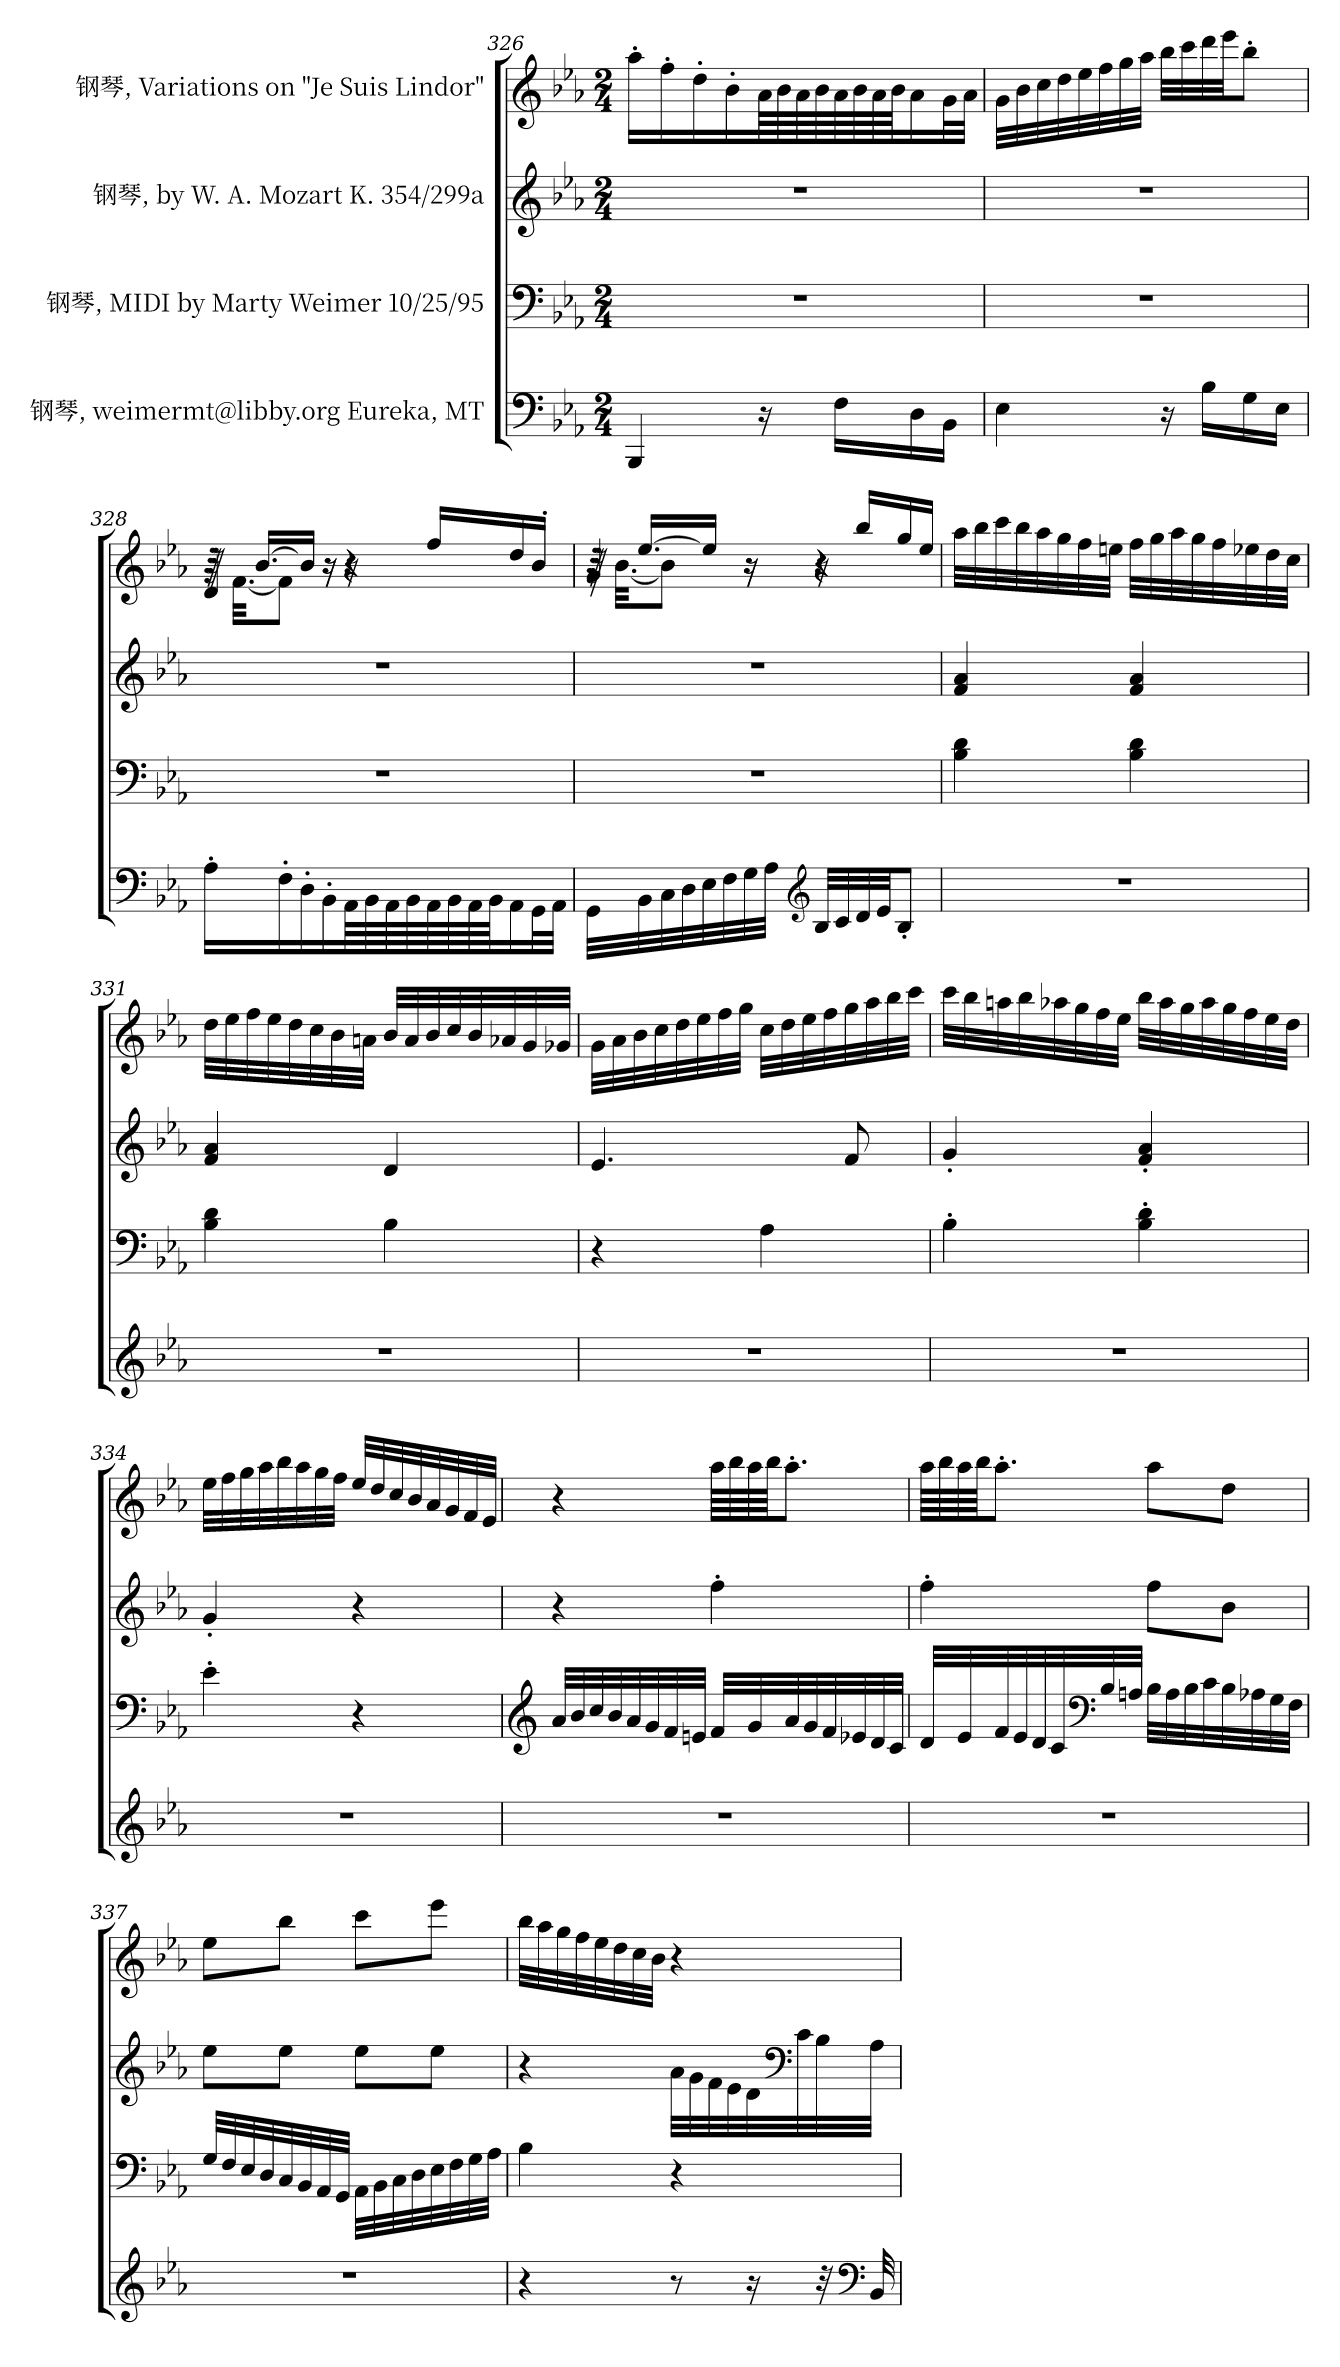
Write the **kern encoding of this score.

**kern	**kern	**kern	**kern
*part4	*part3	*part2	*part1
*staff4	*staff3	*staff2	*staff1
*I"钢琴, weimermt@libby.org  Eureka, MT	*I"钢琴, MIDI by Marty Weimer 10/25/95	*I"钢琴, by W. A. Mozart  K. 354/299a	*I"钢琴, Variations on &quot;Je Suis Lindor&quot;
*clefF4	*clefF4	*clefG2	*clefG2
*k[b-e-a-]	*k[b-e-a-]	*k[b-e-a-]	*k[b-e-a-]
*M2/4	*M2/4	*M2/4	*M2/4
=326	=326	=326	=326
4BBB-/	2r	2r	16aa-'\LL
.	.	.	16ff'\
.	.	.	16dd'\
.	.	.	16b-'\
16r	.	.	64a-\LL
.	.	.	64b-\
.	.	.	64a-\
.	.	.	64b-\
16F\LL	.	.	64a-\
.	.	.	64b-\
.	.	.	64a-\
.	.	.	64b-\JJ
16D\	.	.	16a-\
16BB-\JJ	.	.	32g\L
.	.	.	32a-\JJJ
!!LO:LB:g=z
=327	=327	=327	=327
4E-\	2r	2r	32g\LLL
.	.	.	32b-\
.	.	.	32cc\
.	.	.	32dd\
.	.	.	32ee-\
.	.	.	32ff\
.	.	.	32gg\
.	.	.	32aa-\JJJ
16r	.	.	32bb-\LLL
.	.	.	32ccc\
16B-\LL	.	.	32ddd\
.	.	.	32eee-\JJ
16G\	.	.	8bb-'\J
16E-\JJ	.	.	.
=328	=328	=328	=328
*	*	*	*^
*	*	*	*	*^
16A-'\LL	2r	2r	32r	64r	4d/
.	.	.	.	[32.f\KKL	.
.	.	.	[16.b-/LL	.	.
16F'\	.	.	.	8f\J]	.
16D'\	.	.	16b-/JJ]	.	.
16BB-'\	.	.	16r	16r	.
64AA-\LL	.	.	16r	4r	4r
64BB-\	.	.	.	.	.
64AA-\	.	.	.	.	.
64BB-\	.	.	.	.	.
64AA-\	.	.	16ff/LL	.	.
64BB-\	.	.	.	.	.
64AA-\	.	.	.	.	.
64BB-\JJ	.	.	.	.	.
16AA-\	.	.	16dd/	.	.
32GG\L	.	.	16b-'/JJ	.	.
32AA-\JJJ	.	.	.	.	.
!!LO:PB:g=z	!!	!!
=329	=329	=329	=329	=329	=329
32GG\LLL	2r	2r	32r	64r	4g/
.	.	.	.	[32.b-\KKL	.
32BB-\	.	.	[16.ee-/LL	.	.
32C\	.	.	.	8b-\J]	.
32D\	.	.	.	.	.
32E-\	.	.	16ee-/JJ]	.	.
32F\	.	.	.	.	.
32G\	.	.	16r	16r	.
32A-\JJJ	.	.	.	.	.
*clefG2	*	*	*	*	*
32B-/LLL	.	.	16r	4r	4r
32c/	.	.	.	.	.
32d/	.	.	16bb-/LL	.	.
32e-/JJ	.	.	.	.	.
8B-'/J	.	.	16gg/	.	.
.	.	.	16ee-/JJ	.	.
*	*	*	*v	*v	*v
=330	=330	=330	=330
2r	4B-\ 4d\	4f/ 4a-/	32aa-\LLL
.	.	.	32bb-\
.	.	.	32ccc\
.	.	.	32bb-\
.	.	.	32aa-\
.	.	.	32gg\
.	.	.	32ff\
.	.	.	32een\JJJ
.	4B-\ 4d\	4f/ 4a-/	32ff\LLL
.	.	.	32gg\
.	.	.	32aa-\
.	.	.	32gg\
.	.	.	32ff\
.	.	.	32ee-X\
.	.	.	32dd\
.	.	.	32cc\JJJ
!!LO:LB:g=z
=331	=331	=331	=331
2r	4B-\ 4d\	4f/ 4a-/	32dd\LLL
.	.	.	32ee-\
.	.	.	32ff\
.	.	.	32ee-\
.	.	.	32dd\
.	.	.	32cc\
.	.	.	32b-\
.	.	.	32an\JJJ
.	4B-\	4d/	32b-/LLL
.	.	.	32a/
.	.	.	32b-/
.	.	.	32cc/
.	.	.	32b-/
.	.	.	32a-X/
.	.	.	32g/
.	.	.	32g-X/JJJ
=332	=332	=332	=332
2r	4r	4.e-/	32g\LLL
.	.	.	32a-\
.	.	.	32b-\
.	.	.	32cc\
.	.	.	32dd\
.	.	.	32ee-\
.	.	.	32ff\
.	.	.	32gg\JJJ
.	4A-\	.	32cc\LLL
.	.	.	32dd\
.	.	.	32ee-\
.	.	.	32ff\
.	.	8f/	32gg\
.	.	.	32aa-\
.	.	.	32bb-\
.	.	.	32ccc\JJJ
!!LO:LB:g=z
=333	=333	=333	=333
2r	4B-'\	4g'/	32ccc\LLL
.	.	.	32bb-\
.	.	.	32aan\
.	.	.	32bb-\
.	.	.	32aa-X\
.	.	.	32gg\
.	.	.	32ff\
.	.	.	32ee-\JJJ
.	4B-\' 4d\'	4f/' 4a-/'	32bb-\LLL
.	.	.	32aa-\
.	.	.	32gg\
.	.	.	32aa-\
.	.	.	32gg\
.	.	.	32ff\
.	.	.	32ee-\
.	.	.	32dd\JJJ
=334	=334	=334	=334
2r	4e-'\	4g'/	32ee-\LLL
.	.	.	32ff\
.	.	.	32gg\
.	.	.	32aa-\
.	.	.	32bb-\
.	.	.	32aa-\
.	.	.	32gg\
.	.	.	32ff\JJJ
.	4r	4r	32ee-/LLL
.	.	.	32dd/
.	.	.	32cc/
.	.	.	32b-/
.	.	.	32a-/
.	.	.	32g/
.	.	.	32f/
.	.	.	32e-/JJJ
!!LO:PB:g=z
=335	=335	=335	=335
*	*clefG2	*	*
2r	32a-/LLL	4r	4r
.	32b-/	.	.
.	32cc/	.	.
.	32b-/	.	.
.	32a-/	.	.
.	32g/	.	.
.	32f/	.	.
.	32en/JJJ	.	.
.	32f/LLL	4ff'\	64aa-\LLLL
.	.	.	64bb-\
.	32g/	.	64aa-\
.	.	.	64bb-\JJJ
.	32a-/	.	8.aa-'\J
.	32g/	.	.
.	32f/	.	.
.	32e-X/	.	.
.	32d/	.	.
.	32c/JJJ	.	.
=336	=336	=336	=336
2r	32d/LLL	4ff'\	64aa-\LLLL
.	.	.	64bb-\
.	32e-/	.	64aa-\
.	.	.	64bb-\JJJ
.	32f/	.	8.aa-'\J
.	32e-/	.	.
.	32d/	.	.
.	32c/	.	.
*	*clefF4	*	*
.	32B-/	.	.
.	32An/JJJ	.	.
.	32B-\LLL	8ff\L	8aa-\L
.	32A\	.	.
.	32B-\	.	.
.	32c\	.	.
.	32B-\	8b-\J	8dd\J
.	32A-X\	.	.
.	32G\	.	.
.	32F\JJJ	.	.
!!LO:LB:g=z
=337	=337	=337	=337
2r	32G/LLL	8ee-\L	8ee-\L
.	32F/	.	.
.	32E-/	.	.
.	32D/	.	.
.	32C/	8ee-\J	8bb-\J
.	32BB-/	.	.
.	32AA-/	.	.
.	32GG/JJJ	.	.
.	32AA-\LLL	8ee-\L	8ccc\L
.	32BB-\	.	.
.	32C\	.	.
.	32D\	.	.
.	32E-\	8ee-\J	8eee-\J
.	32F\	.	.
.	32G\	.	.
.	32A-\JJJ	.	.
=338	=338	=338	=338
4r	4B-\	4r	32bb-\LLL
.	.	.	32aa-\
.	.	.	32gg\
.	.	.	32ff\
.	.	.	32ee-\
.	.	.	32dd\
.	.	.	32cc\
.	.	.	32b-\JJJ
8r	4r	32a-\LLL	4r
.	.	32g\	.
.	.	32f\	.
.	.	32e-\	.
16r	.	32d\	.
*	*	*clefF4	*
.	.	32c\	.
32r	.	32B-\	.
*clefF4	*	*	*
32BB-/	.	32A-\JJJ	.
=	=	=	=
*-	*-	*-	*-
